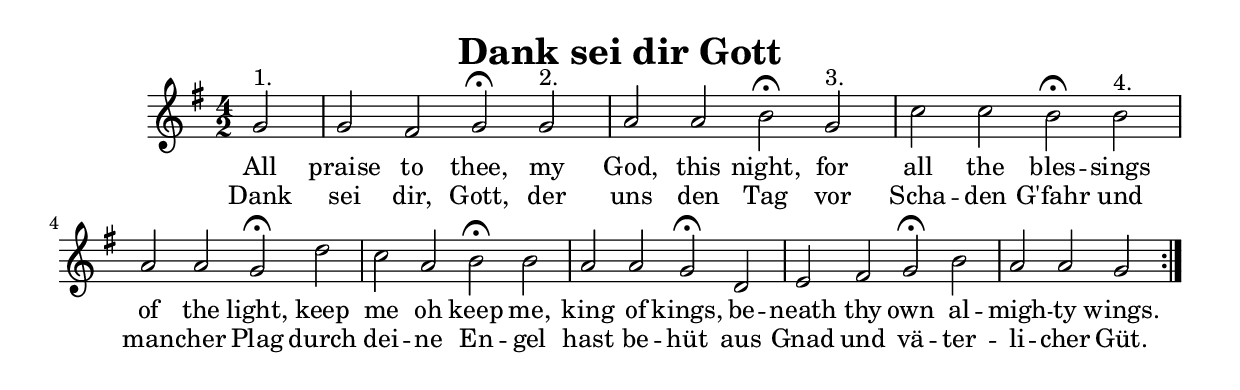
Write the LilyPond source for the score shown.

\include "deutsch.ly"

#(set! paper-alist (cons '("kindle" . (cons (* 210 mm) (* 130 mm))) paper-alist))
#(set-default-paper-size "kindle")

\pointAndClickOff

\header {
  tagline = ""
  title = "Dank sei dir Gott"
}
\paper {
  top-margin = 5
}

\score {
 \new Staff {
  \time 4/2 \key g \major \autoBeamOff \relative g' {
   \repeat volta 2 {
   \partial 2 g2^"1." | g fis g^\fermata
   g^"2." | a a h^\fermata
   g^"3." | c c h^\fermata
   h^"4." | a a g^\fermata
   d' | c a h^\fermata
   h | a a g^\fermata
   d | e fis g^\fermata
   h | a a g }
  }
 }
 \addlyrics {
  All praise to thee, my God, this night,
  for all the bles -- sings of the light,
  keep me oh keep me, king of kings,
  be -- neath thy own al -- migh -- ty wings.
 }
 \addlyrics {
  Dank sei dir, Gott, der uns den Tag
  vor Scha -- den G'fahr und man -- cher Plag
  durch dei -- ne En -- gel hast be -- hüt
  aus Gnad und vä -- ter -- li -- cher Güt.
 }
}